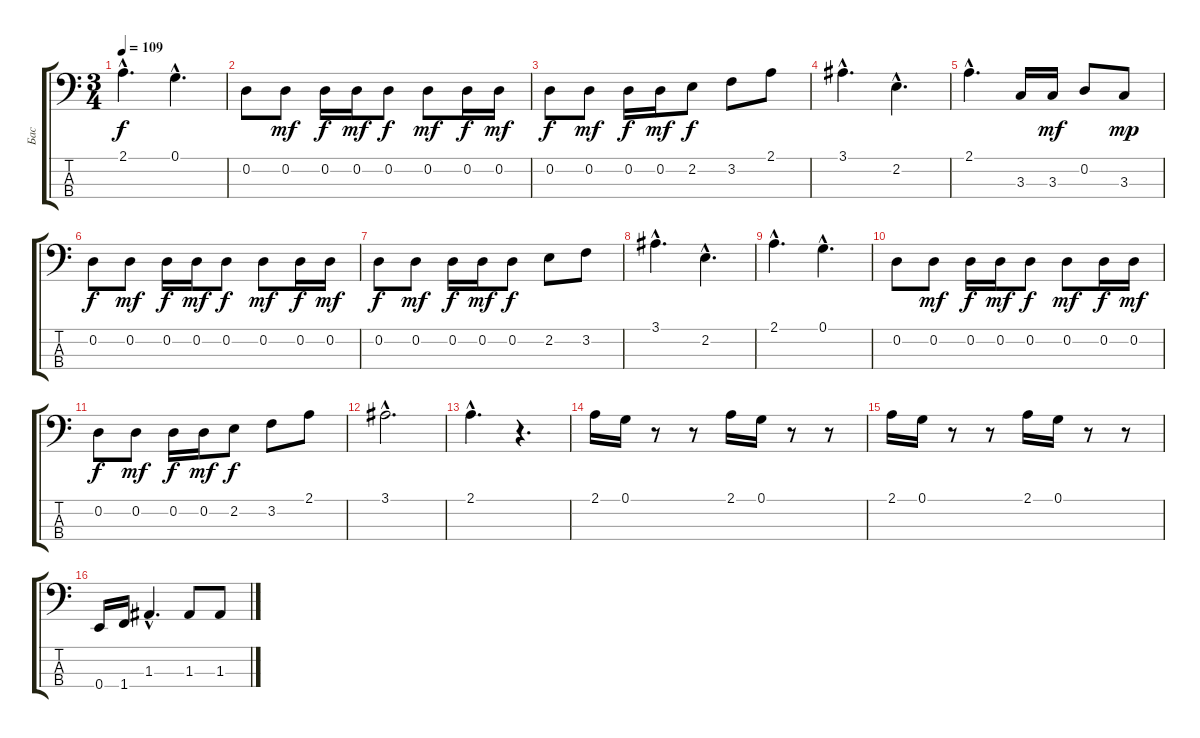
\track ("Бас" "Бас") {instrument electricbassfinger}
\staff {score tabs}
\tuning (G2 D2 A1 E1) {hide}
\ts (3 4)
\tempo 109
\clef f4
\ks c
2.1{hac}.4{d dy f} 0.1{hac}.4{d} |
0.2.8 0.2.8{dy mf} 0.2.16{dy f} 0.2.16{dy mf} 0.2.8{dy f} 0.2.8{dy mf} 0.2.16{dy f} 0.2.16{dy mf} |
0.2.8{dy f} 0.2.8{dy mf} 0.2.16{dy f} 0.2.16{dy mf} 2.2.8{dy f} 3.2.8 2.1.8 |
3.1{hac}.4{d} 2.2{hac}.4{d} |
2.1{hac}.4{d} 3.3.16 3.3.16{dy mf} 0.2.8 3.3.8{dy mp} |
0.2.8{dy f} 0.2.8{dy mf} 0.2.16{dy f} 0.2.16{dy mf} 0.2.8{dy f} 0.2.8{dy mf} 0.2.16{dy f} 0.2.16{dy mf} |
0.2.8{dy f} 0.2.8{dy mf} 0.2.16{dy f} 0.2.16{dy mf} 0.2.8{dy f} 2.2.8 3.2.8 |
3.1{hac}.4{d} 2.2{hac}.4{d} |
2.1{hac}.4{d} 0.1{hac}.4{d} |
0.2.8 0.2.8{dy mf} 0.2.16{dy f} 0.2.16{dy mf} 0.2.8{dy f} 0.2.8{dy mf} 0.2.16{dy f} 0.2.16{dy mf} |
0.2.8{dy f} 0.2.8{dy mf} 0.2.16{dy f} 0.2.16{dy mf} 2.2.8{dy f} 3.2.8 2.1.8 |
3.1{hac}.2{d} |
2.1{hac}.4{d} r.4{d} |
2.1.16 0.1.16 r.8 r.8 2.1.16 0.1.16 r.8 r.8 |
2.1.16 0.1.16 r.8 r.8 2.1.16 0.1.16 r.8 r.8 |
0.4.16 1.4.16 1.3{hac}.4{d} 1.3.8 1.3.8
